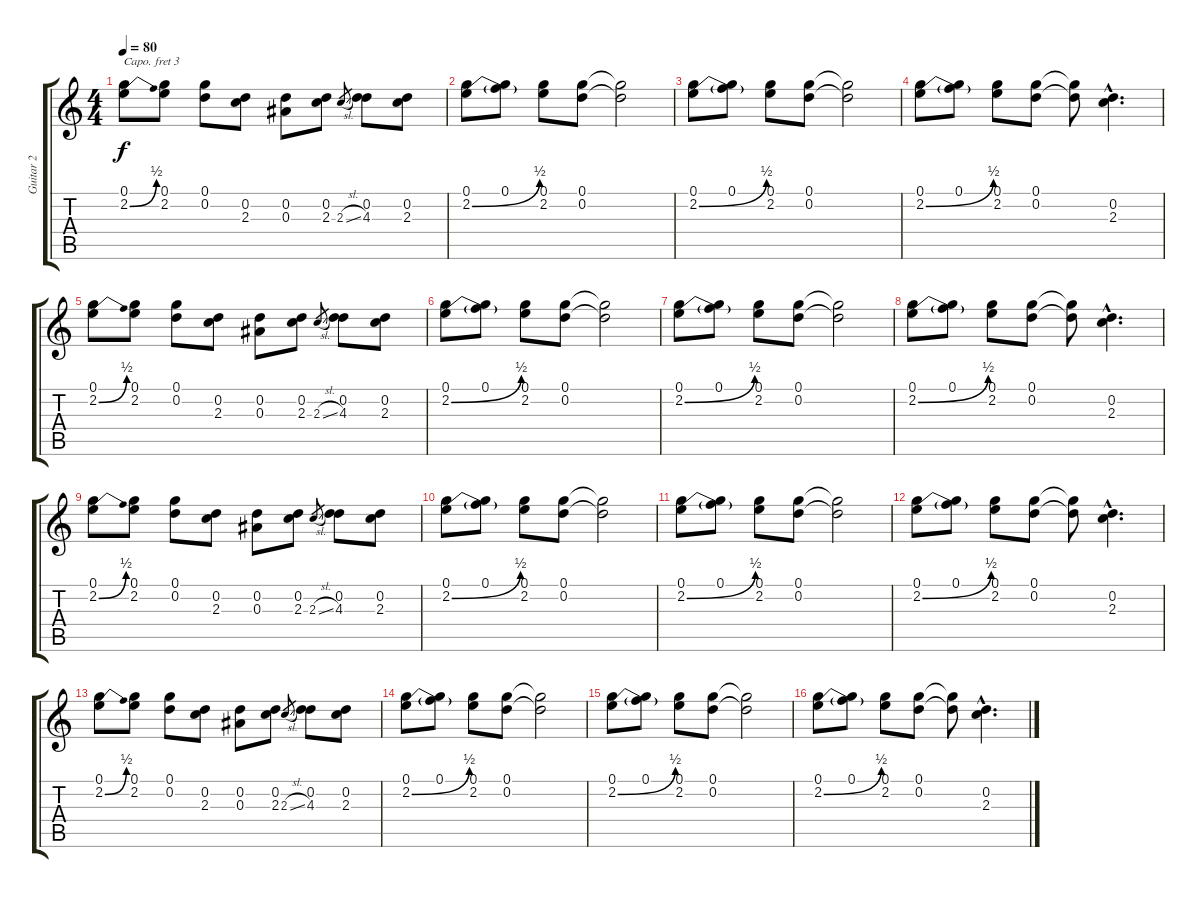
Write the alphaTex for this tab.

\track ("Guitar 2" "Guitar 2") {instrument distortionguitar}
\staff {score tabs}
\capo 3
\tuning (E4 B3 G3 D3 A2 E2) {hide}
\ts (4 4)
\tempo 80
\clef g2
\ks c
(0.1 2.2{be (bend 0 0 60 2)}).8{dy f} (0.1 2.2).8 (0.1 0.2).8 (0.2 2.3).8 (0.2 0.3).8 (0.2 2.3).8 2.3{sl}.8{gr} (0.2 4.3).8 (0.2 2.3).8 |
(0.1 2.2{be (bend 0 0 60 2)}).8 (0.1 2.2{t}).8 (0.1 2.2).8 (0.1 0.2).8 (0.1{t} 0.2{t}).2 |
(0.1 2.2{be (bend 0 0 60 2)}).8 (0.1 2.2{t}).8 (0.1 2.2).8 (0.1 0.2).8 (0.1{t} 0.2{t}).2 |
(0.1 2.2{be (bend 0 0 60 2)}).8 (0.1 2.2{t}).8 (0.1 2.2).8 (0.1 0.2).8 (0.1{t} 0.2{t}).8 (0.2{hac} 2.3{hac}).4{d} |
(0.1 2.2{be (bend 0 0 60 2)}).8 (0.1 2.2).8 (0.1 0.2).8 (0.2 2.3).8 (0.2 0.3).8 (0.2 2.3).8 2.3{sl}.8{gr} (0.2 4.3).8 (0.2 2.3).8 |
(0.1 2.2{be (bend 0 0 60 2)}).8 (0.1 2.2{t}).8 (0.1 2.2).8 (0.1 0.2).8 (0.1{t} 0.2{t}).2 |
(0.1 2.2{be (bend 0 0 60 2)}).8 (0.1 2.2{t}).8 (0.1 2.2).8 (0.1 0.2).8 (0.1{t} 0.2{t}).2 |
(0.1 2.2{be (bend 0 0 60 2)}).8 (0.1 2.2{t}).8 (0.1 2.2).8 (0.1 0.2).8 (0.1{t} 0.2{t}).8 (0.2{hac} 2.3{hac}).4{d} |
(0.1 2.2{be (bend 0 0 60 2)}).8 (0.1 2.2).8 (0.1 0.2).8 (0.2 2.3).8 (0.2 0.3).8 (0.2 2.3).8 2.3{sl}.8{gr} (0.2 4.3).8 (0.2 2.3).8 |
(0.1 2.2{be (bend 0 0 60 2)}).8 (0.1 2.2{t}).8 (0.1 2.2).8 (0.1 0.2).8 (0.1{t} 0.2{t}).2 |
(0.1 2.2{be (bend 0 0 60 2)}).8 (0.1 2.2{t}).8 (0.1 2.2).8 (0.1 0.2).8 (0.1{t} 0.2{t}).2 |
(0.1 2.2{be (bend 0 0 60 2)}).8 (0.1 2.2{t}).8 (0.1 2.2).8 (0.1 0.2).8 (0.1{t} 0.2{t}).8 (0.2{hac} 2.3{hac}).4{d} |
(0.1 2.2{be (bend 0 0 60 2)}).8 (0.1 2.2).8 (0.1 0.2).8 (0.2 2.3).8 (0.2 0.3).8 (0.2 2.3).8 2.3{sl}.8{gr} (0.2 4.3).8 (0.2 2.3).8 |
(0.1 2.2{be (bend 0 0 60 2)}).8 (0.1 2.2{t}).8 (0.1 2.2).8 (0.1 0.2).8 (0.1{t} 0.2{t}).2 |
(0.1 2.2{be (bend 0 0 60 2)}).8 (0.1 2.2{t}).8 (0.1 2.2).8 (0.1 0.2).8 (0.1{t} 0.2{t}).2 |
(0.1 2.2{be (bend 0 0 60 2)}).8 (0.1 2.2{t}).8 (0.1 2.2).8 (0.1 0.2).8 (0.1{t} 0.2{t}).8 (0.2{hac} 2.3{hac}).4{d}
